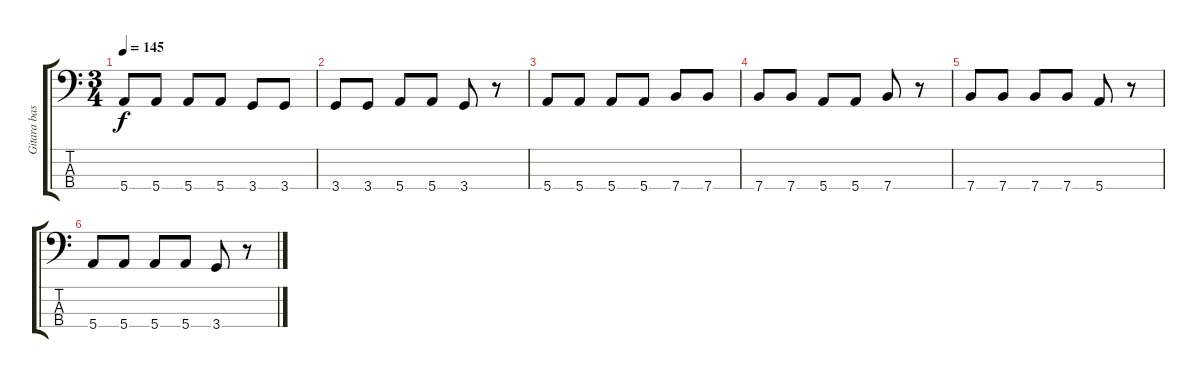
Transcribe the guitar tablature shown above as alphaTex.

\track ("Gitara basowa" "Gitara bas") {instrument electricbassfinger}
\staff {score tabs}
\tuning (G2 D2 A1 E1) {hide}
\ts (3 4)
\tempo 145
\clef f4
\ks c
5.4.8{dy f} 5.4.8 5.4.8 5.4.8 3.4.8 3.4.8 |
3.4.8 3.4.8 5.4.8 5.4.8 3.4.8 r.8 |
5.4.8 5.4.8 5.4.8 5.4.8 7.4.8 7.4.8 |
7.4.8 7.4.8 5.4.8 5.4.8 7.4.8 r.8 |
7.4.8 7.4.8 7.4.8 7.4.8 5.4.8 r.8 |
5.4.8 5.4.8 5.4.8 5.4.8 3.4.8 r.8
